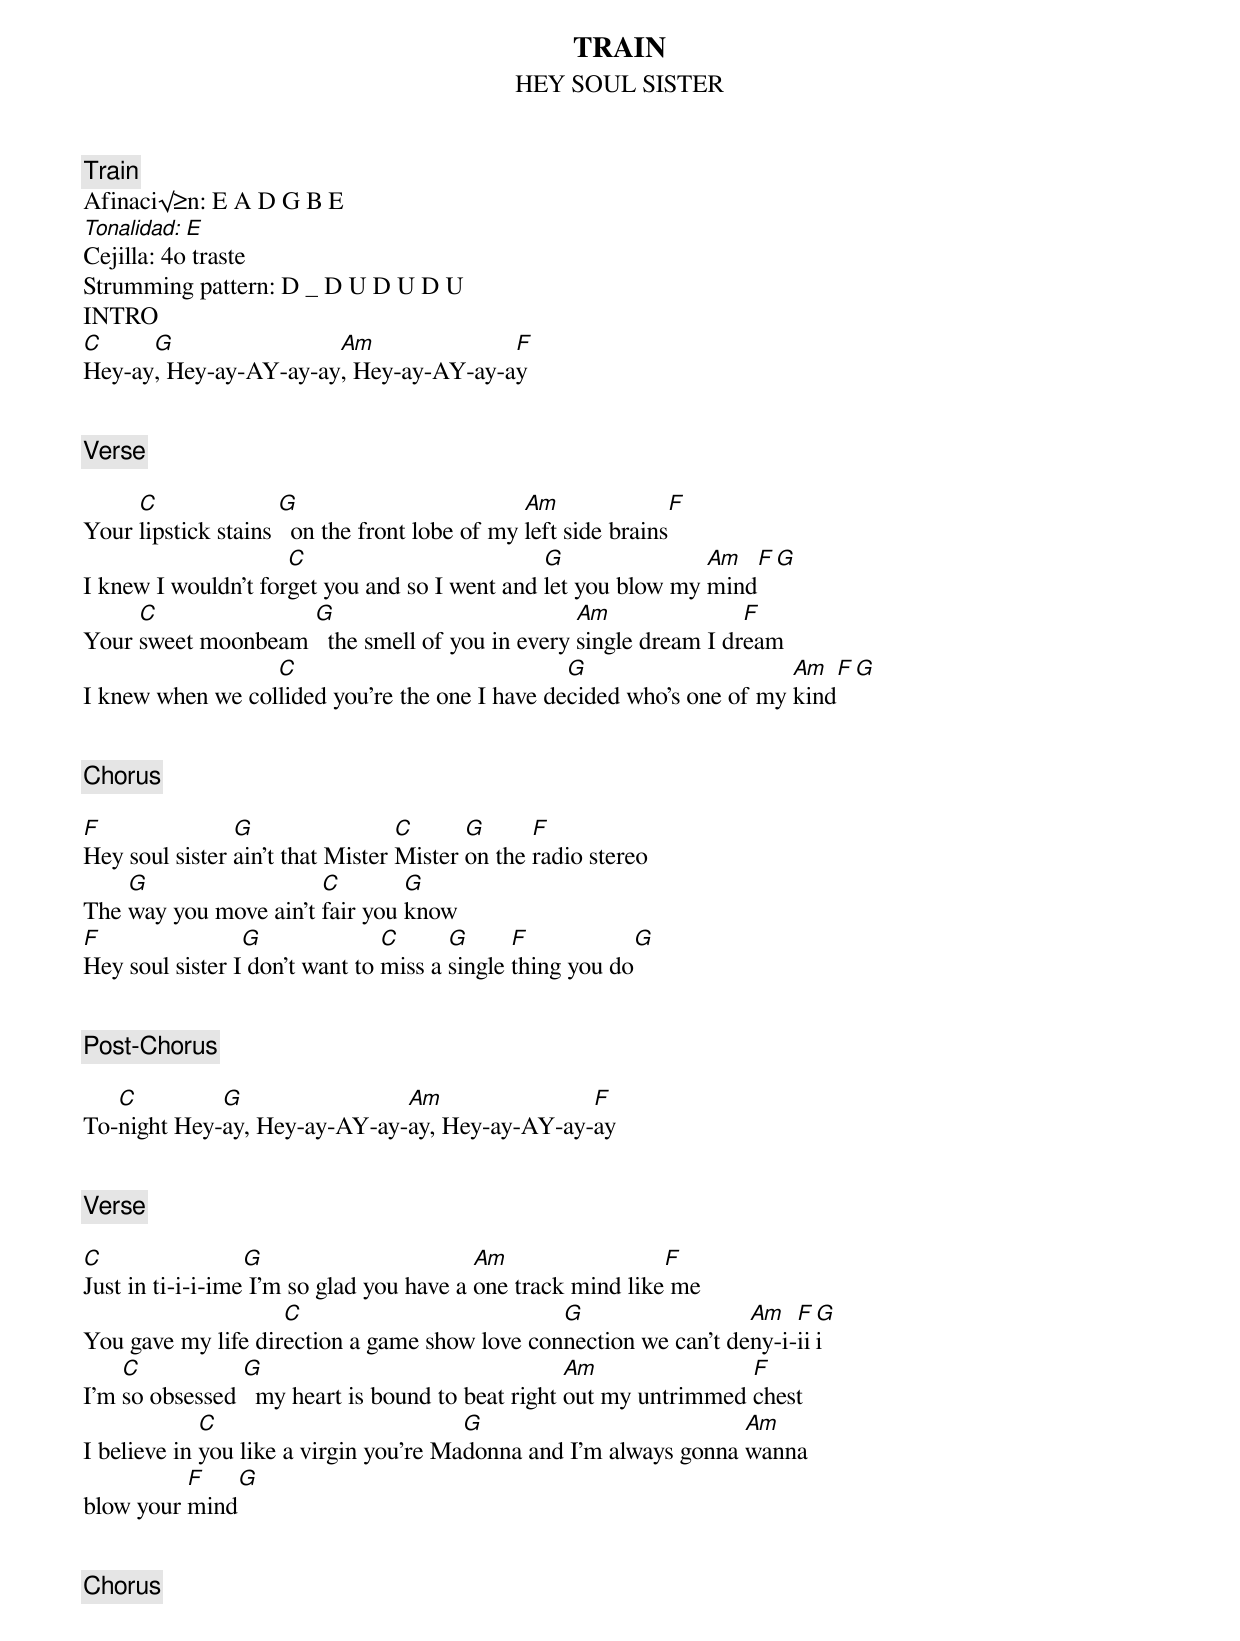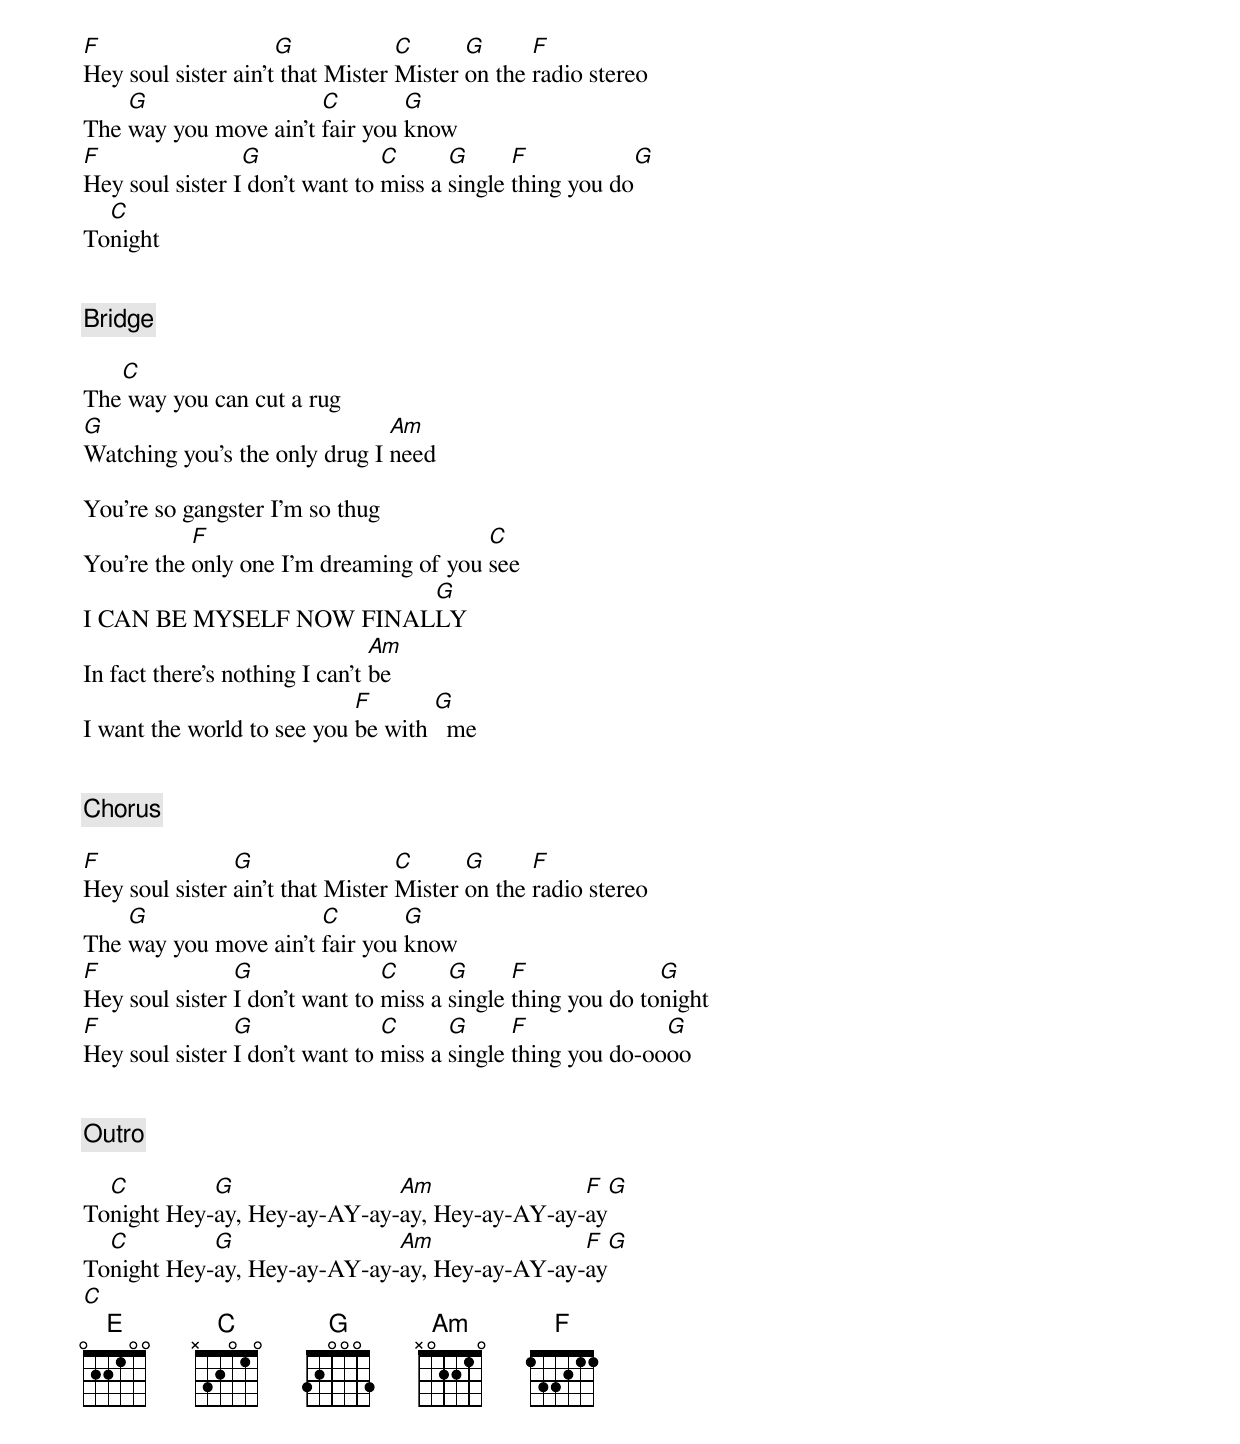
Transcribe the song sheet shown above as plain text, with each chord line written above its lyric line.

TRAIN
HEY SOUL SISTER
Train
Afinaci√≥n: E A D G B E
Tonalidad: E
Cejilla: 4o traste
Strumming pattern: D _ D U D U D U
INTRO
C     G                Am              F
Hey-ay, Hey-ay-AY-ay-ay, Hey-ay-AY-ay-ay


[Verse]

     C               G                         Am              F
Your lipstick stains   on the front lobe of my left side brains
                     C                         G               Am  F  G
I knew I wouldn't forget you and so I went and let you blow my mind
     C              G                           Am               F
Your sweet moonbeam   the smell of you in every single dream I dream
                  C                             G                     Am   F  G
I knew when we collided you're the one I have decided who's one of my kind


[Chorus]

F               G                 C      G      F
Hey soul sister ain't that Mister Mister on the radio stereo
    G                  C        G
The way you move ain't fair you know
F                G              C      G      F            G
Hey soul sister I don't want to miss a single thing you do


[Post-Chorus]

   C         G                Am               F
To-night Hey-ay, Hey-ay-AY-ay-ay, Hey-ay-AY-ay-ay


[Verse]

C                 G                       Am                 F
Just in ti-i-i-ime I'm so glad you have a one track mind like me
                    C                          G                  Am   F G
You gave my life direction a game show love connection we can't deny-i-iii
    C           G                                 Am               F
I'm so obsessed   my heart is bound to beat right out my untrimmed chest
             C                          G                          Am
I believe in you like a virgin you're Madonna and I'm always gonna wanna
          F    G
blow your mind


[Chorus]

F                    G            C      G      F
Hey soul sister ain't that Mister Mister on the radio stereo
    G                  C        G
The way you move ain't fair you know
F                G              C      G      F            G
Hey soul sister I don't want to miss a single thing you do
  C
Tonight


[Bridge]

   C
The way you can cut a rug
G                              Am
Watching you's the only drug I need

You're so gangster I'm so thug
           F                            C
You're the only one I'm dreaming of you see
                         G
I CAN BE MYSELF NOW FINALLY
                                Am
In fact there's nothing I can't be
                            F       G
I want the world to see you be with   me


[Chorus]

F               G                 C      G      F
Hey soul sister ain't that Mister Mister on the radio stereo
    G                  C        G
The way you move ain't fair you know
F               G               C      G      F              G
Hey soul sister I don't want to miss a single thing you do tonight
F               G               C      G      F              G
Hey soul sister I don't want to miss a single thing you do-oooo


[Outro]

  C         G                Am               F  G
Tonight Hey-ay, Hey-ay-AY-ay-ay, Hey-ay-AY-ay-ay
  C         G                Am               F  G
Tonight Hey-ay, Hey-ay-AY-ay-ay, Hey-ay-AY-ay-ay
   C
